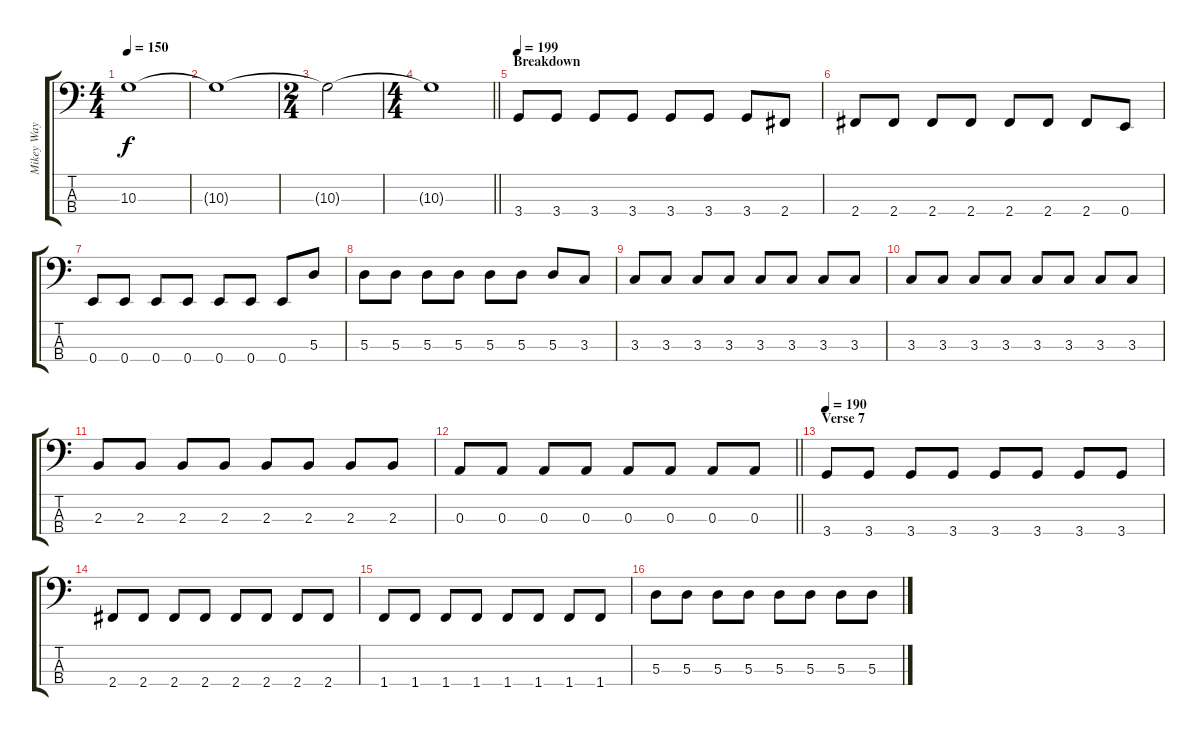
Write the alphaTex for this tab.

\track ("Mikey Way (bass)" "Mikey Way ") {instrument electricbassfinger}
\staff {score tabs}
\tuning (G2 D2 A1 E1) {hide}
\ts (4 4)
\tempo 150
\clef f4
\ks c
10.3.1{dy f} |
10.3{t}.1 |
\ts (2 4)
10.3{t}.2 |
\ts (4 4)
\barLineRight lightlight
10.3{t}.1 |
\section ("" "Breakdown")
\tempo 199
3.4.8 3.4.8 3.4.8 3.4.8 3.4.8 3.4.8 3.4.8 2.4.8 |
2.4.8 2.4.8 2.4.8 2.4.8 2.4.8 2.4.8 2.4.8 0.4.8 |
0.4.8 0.4.8 0.4.8 0.4.8 0.4.8 0.4.8 0.4.8 5.3.8 |
5.3.8 5.3.8 5.3.8 5.3.8 5.3.8 5.3.8 5.3.8 3.3.8 |
3.3.8 3.3.8 3.3.8 3.3.8 3.3.8 3.3.8 3.3.8 3.3.8 |
3.3.8 3.3.8 3.3.8 3.3.8 3.3.8 3.3.8 3.3.8 3.3.8 |
2.3.8 2.3.8 2.3.8 2.3.8 2.3.8 2.3.8 2.3.8 2.3.8 |
\barLineRight lightlight
0.3.8 0.3.8 0.3.8 0.3.8 0.3.8 0.3.8 0.3.8 0.3.8 |
\section ("" "Verse 7")
\tempo 190
3.4.8 3.4.8 3.4.8 3.4.8 3.4.8 3.4.8 3.4.8 3.4.8 |
2.4.8 2.4.8 2.4.8 2.4.8 2.4.8 2.4.8 2.4.8 2.4.8 |
1.4.8 1.4.8 1.4.8 1.4.8 1.4.8 1.4.8 1.4.8 1.4.8 |
5.3.8 5.3.8 5.3.8 5.3.8 5.3.8 5.3.8 5.3.8 5.3.8
